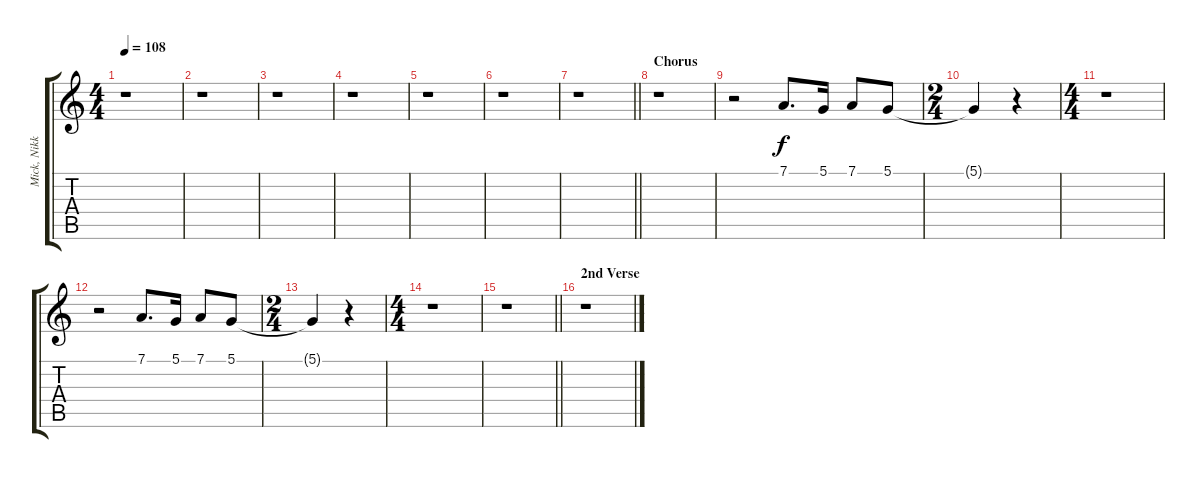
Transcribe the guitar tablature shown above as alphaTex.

\track ("Mick, Nikki, Tommy - Bckg. Vocals" "Mick, Nikk") {instrument tenorsax}
\staff {score tabs}
\tuning (D4 A3 F3 C3 G2 D2) {hide}
\ts (4 4)
\tempo 108
\clef g2
\ks c
r.1{dy f} |
r.1 |
r.1 |
r.1 |
r.1 |
r.1 |
\barLineRight lightlight
r.1 |
\section ("" "Chorus")
r.1 |
r.2 7.1.8{d} 5.1.16 7.1.8 5.1.8 |
\ts (2 4)
5.1{t}.4 r.4 |
\ts (4 4)
r.1 |
r.2 7.1.8{d} 5.1.16 7.1.8 5.1.8 |
\ts (2 4)
5.1{t}.4 r.4 |
\ts (4 4)
r.1 |
\barLineRight lightlight
r.1 |
\section ("" "2nd Verse")
r.1
